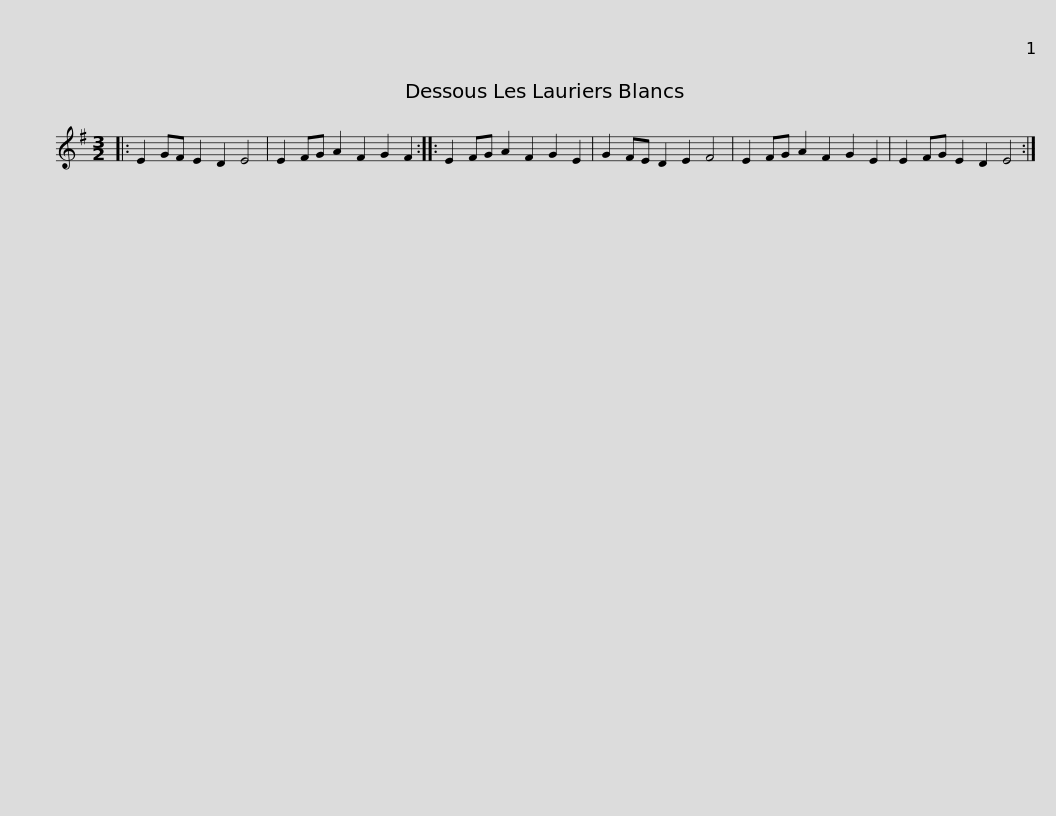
X:1
L:1/8
M:3/2
I:linebreak $
K:Emin
V:1 treble
V:1
|: E2 GF E2 D2 E4 | E2 FG A2 F2 G2 F2 :: E2 FG A2 F2 G2 E2 | G2 FE D2 E2 F4 | E2 FG A2 F2 G2 E2 |$ %5
 E2 FG E2 D2 E4 :| %6
